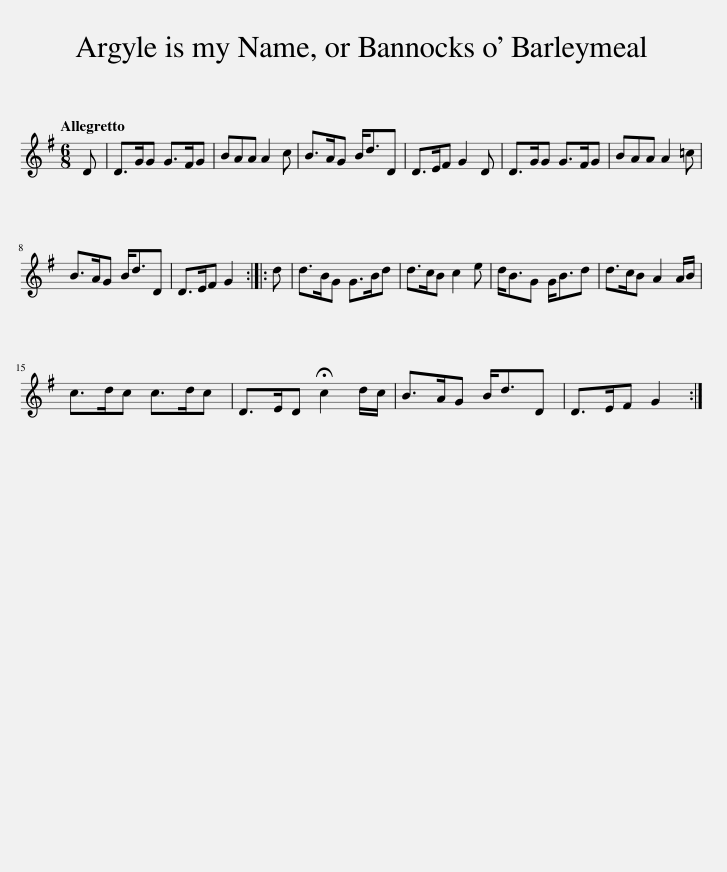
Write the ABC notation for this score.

X:1
L:1/8
Q:1/4=112
M:6/8
I:linebreak $
K:G
V:1 treble
V:1
 D | D>GG G>FG | BAA A2 c | B>AG B<dD | D>EF G2 D | %5
 D>GG G>FG | BAA A2 =c |$ B>AG B<dD | D>EF G2 :: d | %10
 d>BG G>Bd | d>cB c2 e | d<BG G<Bd | d>cB A2 A/B/ |$ c>dc c>dc | %15
 D>ED !fermata!c2 d/c/ | B>AG B<dD | D>EF G2 :| %18
